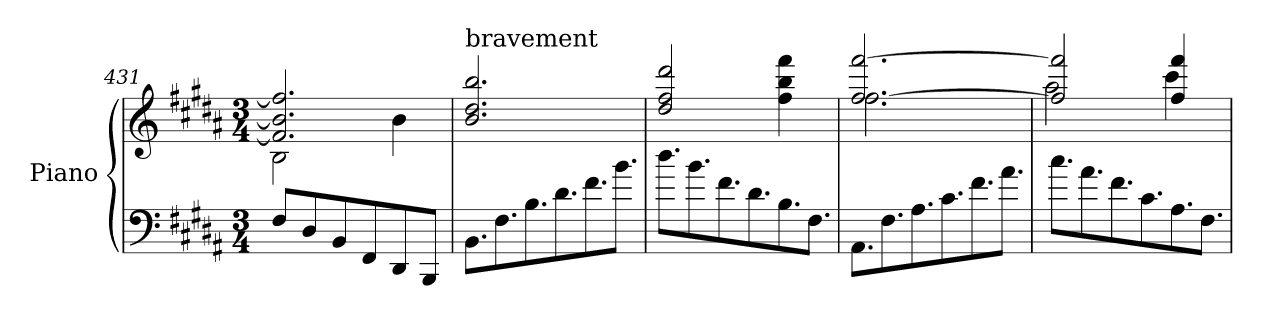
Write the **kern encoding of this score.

**kern	**kern
*part1	*part1
*staff2	*staff1
*I"Piano	*
*I'Pno	*
*clefF4	*clefG2
*k[f#c#g#d#a#]	*k[f#c#g#d#a#]
*B:	*B:
*M3/4	*M3/4
=431	=431
*	*^
8F#/L	2.f#/] 2.b/] 2.ff#/]	2B\
8D#/	.	.
8BB/	.	.
8FF#/	.	.
8DD#/	.	4b\
8BBB/J	.	.
*	*v	*v
!!LO:PB:g=z
=432	=432
*Xtuplet	*
!	!LO:TX:a:t=bravement
12.BB\L	2.b/ 2.dd#/ 2.bb/
12.F#\	.
12.B\	.
12.d#\	.
12.f#\	.
12.b\J	.
=433	=433
12.dd#\L	2dd#/ 2ff#/ 2ddd#/
12.b\	.
12.f#\	.
12.d#\	.
12.B\	4ff#\ 4bb\ 4fff#\
12.F#\J	.
!!LO:PB:g=z
=434	=434
*	*^
12.AA#\L	[2.ff#/ [2.fff#/	2.ff#\
12.F#\	.	.
12.A#\	.	.
12.c#\	.	.
12.f#\	.	.
12.a#\J	.	.
=435	=435	=435
12.cc#\L	2ff#/] 2fff#/]	2aa#\
12.a#\	.	.
12.f#\	.	.
12.c#\	.	.
12.A#\	4ff#/ 4fff#/	4ccc#\
12.F#\J	.	.
*	*v	*v
=	=
*-	*-
